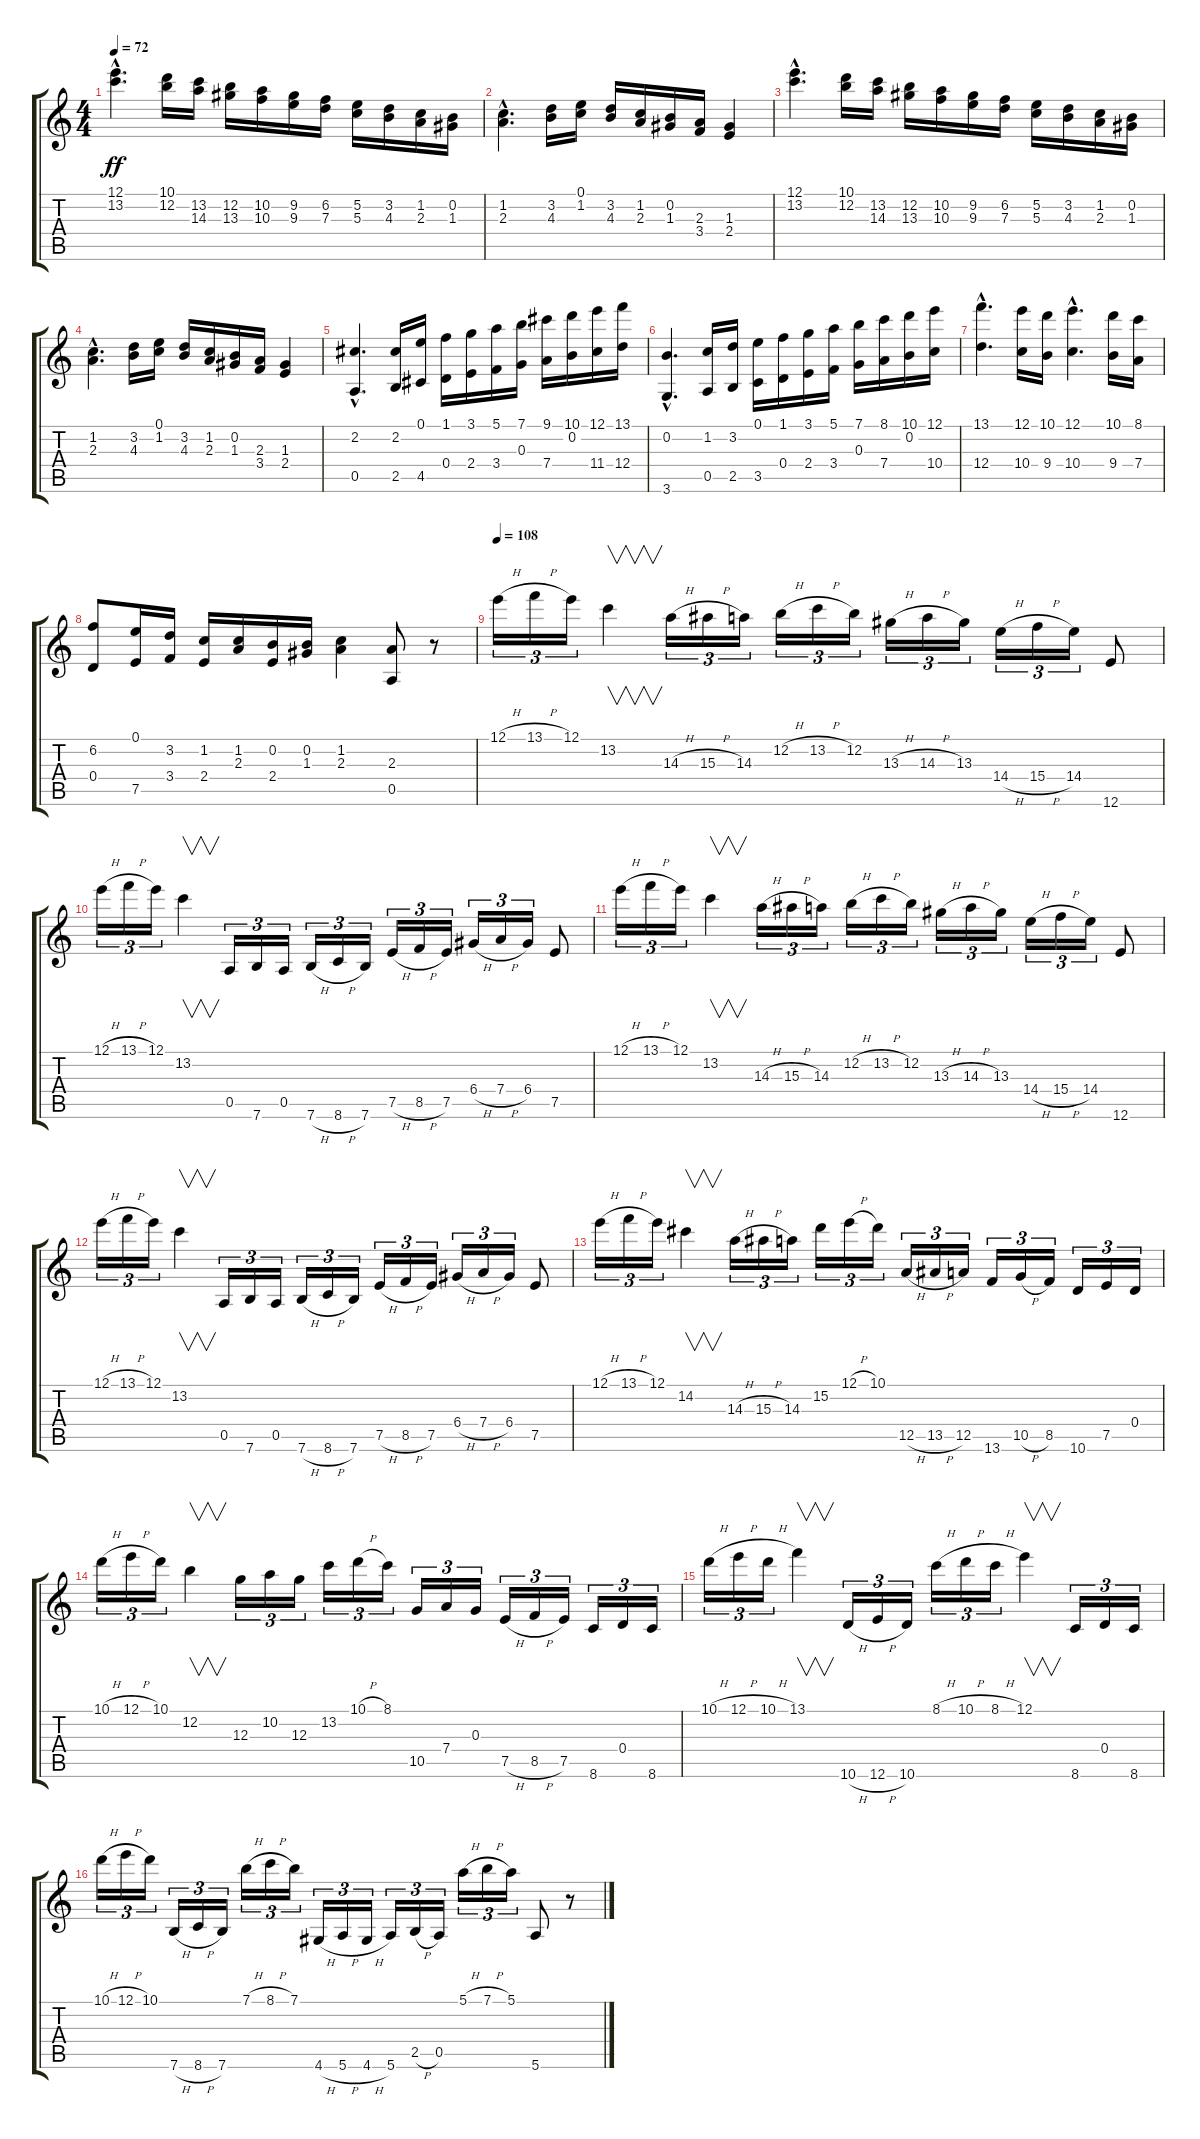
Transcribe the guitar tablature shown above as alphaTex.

\track "" {instrument acousticguitarsteel}
\staff {score tabs}
\tuning (E4 B3 G3 D3 A2 E2) {hide}
\ts (4 4)
\tempo 72
\clef g2
\ks c
(12.1{hac} 13.2{hac}).4{d dy ff} (10.1 12.2).16 (13.2 14.3).16 (12.2 13.3).16 (10.2 10.3).16 (9.2 9.3).16 (6.2 7.3).16 (5.2 5.3).16 (3.2 4.3).16 (1.2 2.3).16 (0.2 1.3).16 |
(1.2{hac} 2.3{hac}).4{d} (3.2 4.3).16 (0.1 1.2).16 (3.2 4.3).16 (1.2 2.3).16 (0.2 1.3).16 (2.3 3.4).16 (1.3 2.4).4 |
(12.1{hac} 13.2{hac}).4{d} (10.1 12.2).16 (13.2 14.3).16 (12.2 13.3).16 (10.2 10.3).16 (9.2 9.3).16 (6.2 7.3).16 (5.2 5.3).16 (3.2 4.3).16 (1.2 2.3).16 (0.2 1.3).16 |
(1.2{hac} 2.3{hac}).4{d} (3.2 4.3).16 (0.1 1.2).16 (3.2 4.3).16 (1.2 2.3).16 (0.2 1.3).16 (2.3 3.4).16 (1.3 2.4).4 |
(2.2{hac} 0.5{hac}).4{d} (2.2 2.5).16 (0.1 4.5).16 (1.1 0.4).16 (3.1 2.4).16 (5.1 3.4).16 (7.1 0.3).16 (9.1 7.4).16 (10.1 0.2).16 (12.1 11.4).16 (13.1 12.4).16 |
(0.2{hac} 3.6{hac}).4{d} (1.2 0.5).16 (3.2 2.5).16 (0.1 3.5).16 (1.1 0.4).16 (3.1 2.4).16 (5.1 3.4).16 (7.1 0.3).16 (8.1 7.4).16 (10.1 0.2).16 (12.1 10.4).16 |
(13.1{hac} 12.4{hac}).4{d} (12.1 10.4).16 (10.1 9.4).16 (12.1{hac} 10.4{hac}).4{d} (10.1 9.4).16 (8.1 7.4).16 |
(6.2 0.4).8 (0.1 7.5).16 (3.2 3.4).16 (1.2 2.4).16 (1.2 2.3).16 (0.2 2.4).16 (0.2 1.3).16 (1.2 2.3).4 (2.3 0.5).8 r.8 |
\tempo 108
12.1{h}.16{tu (3 2)} 13.1{h}.16{tu (3 2)} 12.1.16{tu (3 2)} 13.2.4{v} 14.3{h}.16{tu (3 2)} 15.3{h}.16{tu (3 2)} 14.3.16{tu (3 2)} 12.2{h}.16{tu (3 2)} 13.2{h}.16{tu (3 2)} 12.2.16{tu (3 2)} 13.3{h}.16{tu (3 2)} 14.3{h}.16{tu (3 2)} 13.3.16{tu (3 2)} 14.4{h}.16{tu (3 2)} 15.4{h}.16{tu (3 2)} 14.4.16{tu (3 2)} 12.6.8 |
12.1{h}.16{tu (3 2)} 13.1{h}.16{tu (3 2)} 12.1.16{tu (3 2)} 13.2.4{v} 0.5.16{tu (3 2)} 7.6.16{tu (3 2)} 0.5.16{tu (3 2)} 7.6{h}.16{tu (3 2)} 8.6{h}.16{tu (3 2)} 7.6.16{tu (3 2)} 7.5{h}.16{tu (3 2)} 8.5{h}.16{tu (3 2)} 7.5.16{tu (3 2)} 6.4{h}.16{tu (3 2)} 7.4{h}.16{tu (3 2)} 6.4.16{tu (3 2)} 7.5.8 |
12.1{h}.16{tu (3 2)} 13.1{h}.16{tu (3 2)} 12.1.16{tu (3 2)} 13.2.4{v} 14.3{h}.16{tu (3 2)} 15.3{h}.16{tu (3 2)} 14.3.16{tu (3 2)} 12.2{h}.16{tu (3 2)} 13.2{h}.16{tu (3 2)} 12.2.16{tu (3 2)} 13.3{h}.16{tu (3 2)} 14.3{h}.16{tu (3 2)} 13.3.16{tu (3 2)} 14.4{h}.16{tu (3 2)} 15.4{h}.16{tu (3 2)} 14.4.16{tu (3 2)} 12.6.8 |
12.1{h}.16{tu (3 2)} 13.1{h}.16{tu (3 2)} 12.1.16{tu (3 2)} 13.2.4{v} 0.5.16{tu (3 2)} 7.6.16{tu (3 2)} 0.5.16{tu (3 2)} 7.6{h}.16{tu (3 2)} 8.6{h}.16{tu (3 2)} 7.6.16{tu (3 2)} 7.5{h}.16{tu (3 2)} 8.5{h}.16{tu (3 2)} 7.5.16{tu (3 2)} 6.4{h}.16{tu (3 2)} 7.4{h}.16{tu (3 2)} 6.4.16{tu (3 2)} 7.5.8 |
12.1{h}.16{tu (3 2)} 13.1{h}.16{tu (3 2)} 12.1.16{tu (3 2)} 14.2.4{v} 14.3{h}.16{tu (3 2)} 15.3{h}.16{tu (3 2)} 14.3.16{tu (3 2)} 15.2.16{tu (3 2)} 12.1{h}.16{tu (3 2)} 10.1.16{tu (3 2)} 12.5{h}.16{tu (3 2)} 13.5{h}.16{tu (3 2)} 12.5.16{tu (3 2)} 13.6.16{tu (3 2)} 10.5{h}.16{tu (3 2)} 8.5.16{tu (3 2)} 10.6.16{tu (3 2)} 7.5.16{tu (3 2)} 0.4.16{tu (3 2)} |
10.1{h}.16{tu (3 2)} 12.1{h}.16{tu (3 2)} 10.1.16{tu (3 2)} 12.2.4{v} 12.3.16{tu (3 2)} 10.2.16{tu (3 2)} 12.3.16{tu (3 2)} 13.2.16{tu (3 2)} 10.1{h}.16{tu (3 2)} 8.1.16{tu (3 2)} 10.5.16{tu (3 2)} 7.4.16{tu (3 2)} 0.3.16{tu (3 2)} 7.5{h}.16{tu (3 2)} 8.5{h}.16{tu (3 2)} 7.5.16{tu (3 2)} 8.6.16{tu (3 2)} 0.4.16{tu (3 2)} 8.6.16{tu (3 2)} |
10.1{h}.16{tu (3 2)} 12.1{h}.16{tu (3 2)} 10.1{h}.16{tu (3 2)} 13.1.4{v} 10.6{h}.16{tu (3 2)} 12.6{h}.16{tu (3 2)} 10.6.16{tu (3 2)} 8.1{h}.16{tu (3 2)} 10.1{h}.16{tu (3 2)} 8.1{h}.16{tu (3 2)} 12.1.4{v} 8.6.16{tu (3 2)} 0.4.16{tu (3 2)} 8.6.16{tu (3 2)} |
10.1{h}.16{tu (3 2)} 12.1{h}.16{tu (3 2)} 10.1.16{tu (3 2)} 7.6{h}.16{tu (3 2)} 8.6{h}.16{tu (3 2)} 7.6.16{tu (3 2)} 7.1{h}.16{tu (3 2)} 8.1{h}.16{tu (3 2)} 7.1.16{tu (3 2)} 4.6{h}.16{tu (3 2)} 5.6{h}.16{tu (3 2)} 4.6{h}.16{tu (3 2)} 5.6.16{tu (3 2)} 2.5{h}.16{tu (3 2)} 0.5.16{tu (3 2)} 5.1{h}.16{tu (3 2)} 7.1{h}.16{tu (3 2)} 5.1.16{tu (3 2)} 5.6.8 r.8
